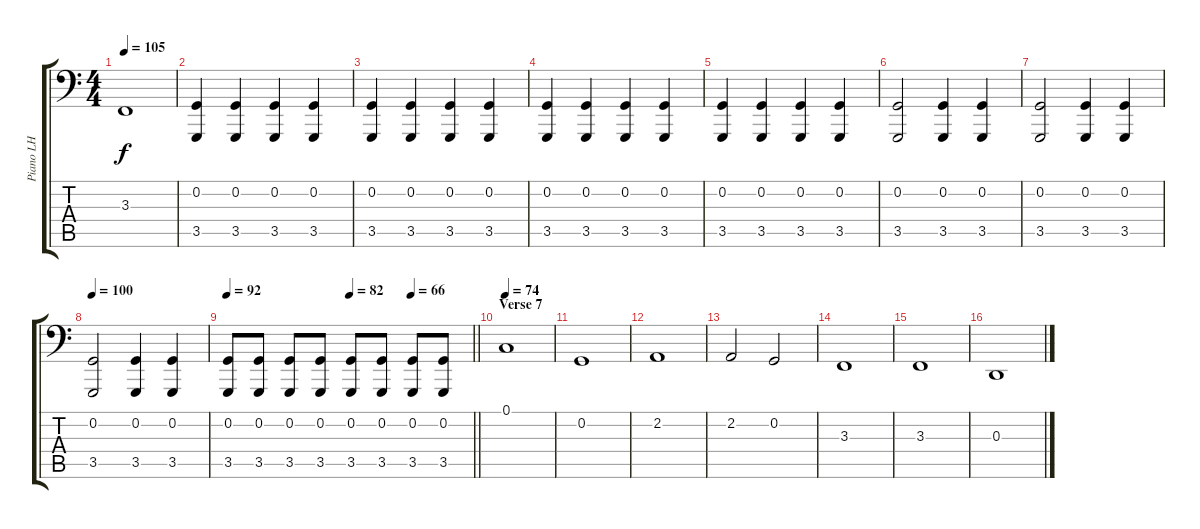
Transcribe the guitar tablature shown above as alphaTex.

\track ("Piano LH" "Piano LH") {instrument electricgrandpiano}
\staff {score tabs}
\tuning (C3 G2 D2 A1 E1 B0) {hide}
\ts (4 4)
\tempo 105
\clef f4
\ks c
3.3.1{dy f} |
(0.2 3.5).4 (0.2 3.5).4 (0.2 3.5).4 (0.2 3.5).4 |
(0.2 3.5).4 (0.2 3.5).4 (0.2 3.5).4 (0.2 3.5).4 |
(0.2 3.5).4 (0.2 3.5).4 (0.2 3.5).4 (0.2 3.5).4 |
(0.2 3.5).4 (0.2 3.5).4 (0.2 3.5).4 (0.2 3.5).4 |
(0.2 3.5).2 (0.2 3.5).4 (0.2 3.5).4 |
(0.2 3.5).2 (0.2 3.5).4 (0.2 3.5).4 |
\tempo 100
(0.2 3.5).2 (0.2 3.5).4 (0.2 3.5).4 |
\tempo 92
\tempo (82 0.5)
\tempo (66 0.75)
\barLineRight lightlight
(0.2 3.5).8 (0.2 3.5).8 (0.2 3.5).8 (0.2 3.5).8 (0.2 3.5).8 (0.2 3.5).8 (0.2 3.5).8 (0.2 3.5).8 |
\section ("" "Verse 7")
\tempo 74
0.1.1 |
0.2.1 |
2.2.1 |
2.2.2 0.2.2 |
3.3.1 |
3.3.1 |
0.3.1
